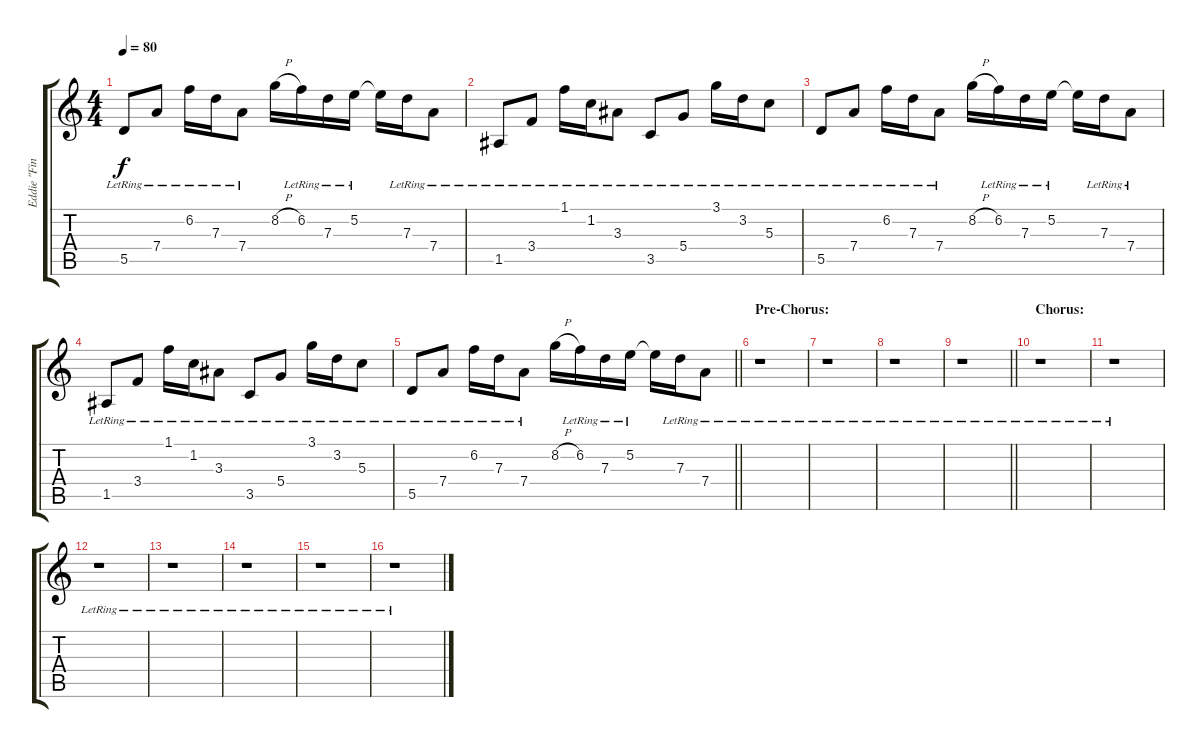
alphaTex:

\track ("Eddie \"Fingers\" Ojeda" "Eddie \"Fin") {instrument electricguitarclean}
\staff {score tabs}
\tuning (E4 B3 G3 D3 A2 E2) {hide}
\ts (4 4)
\tempo 80
\clef g2
\ks c
5.5{lr}.8{dy f} 7.4{lr}.8 6.2{lr}.16 7.3{lr}.16 7.4{lr}.8 8.2{h}.16 6.2{lr}.16 7.3{lr}.16 5.2{lr}.16 5.2{t}.16 7.3{lr}.16 7.4{lr}.8 |
1.5{lr}.8 3.4{lr}.8 1.1{lr}.16 1.2{lr}.16 3.3{lr}.8 3.5{lr}.8 5.4{lr}.8 3.1{lr}.16 3.2{lr}.16 5.3{lr}.8 |
5.5{lr}.8 7.4{lr}.8 6.2{lr}.16 7.3{lr}.16 7.4{lr}.8 8.2{h}.16 6.2{lr}.16 7.3{lr}.16 5.2{lr}.16 5.2{t}.16 7.3{lr}.16 7.4{lr}.8 |
1.5{lr}.8 3.4{lr}.8 1.1{lr}.16 1.2{lr}.16 3.3{lr}.8 3.5{lr}.8 5.4{lr}.8 3.1{lr}.16 3.2{lr}.16 5.3{lr}.8 |
\barLineRight lightlight
5.5{lr}.8 7.4{lr}.8 6.2{lr}.16 7.3{lr}.16 7.4{lr}.8 8.2{h}.16 6.2{lr}.16 7.3{lr}.16 5.2{lr}.16 5.2{t}.16 7.3{lr}.16 7.4{lr}.8 |
\section ("" "Pre-Chorus:")
r.1 |
r.1 |
r.1 |
\barLineRight lightlight
r.1 |
\section ("" "Chorus:")
r.1 |
r.1 |
r.1 |
r.1 |
r.1 |
r.1 |
r.1
